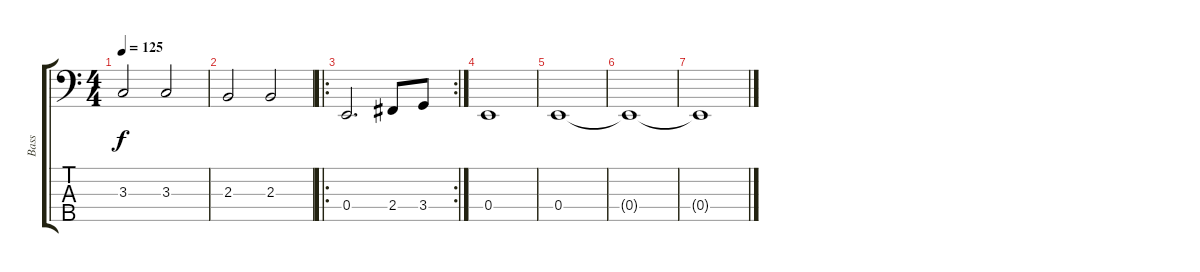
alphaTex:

\track ("Bass" "Bass") {instrument electricbassfinger}
\staff {score tabs}
\tuning (G2 D2 A1 E1 B0) {hide}
\ts (4 4)
\tempo 125
\clef f4
\ks c
3.3.2{dy f} 3.3.2 |
2.3.2 2.3.2 |
\ro
\rc 2
0.4.2{d} 2.4.8 3.4.8 |
0.4.1 |
0.4.1 |
0.4{t}.1 |
0.4{t}.1
